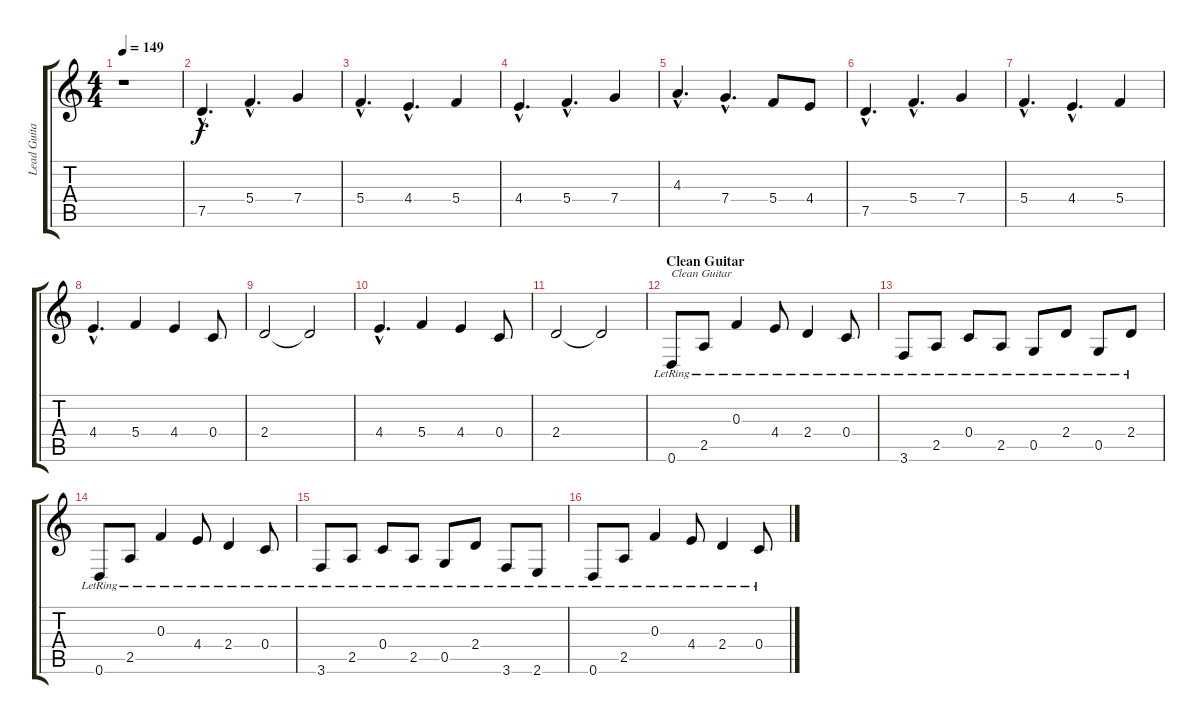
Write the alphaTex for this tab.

\track ("Lead Guitar" "Lead Guita") {instrument distortionguitar}
\staff {score tabs}
\tuning (D4 A3 F3 C3 G2 D2) {hide}
\ts (4 4)
\tempo 149
\clef g2
\ks c
r.1{dy f instrument distortionguitar} |
7.5{hac}.4{d instrument distortionguitar} 5.4{hac}.4{d} 7.4.4 |
5.4{hac}.4{d} 4.4{hac}.4{d} 5.4.4 |
4.4{hac}.4{d} 5.4{hac}.4{d} 7.4.4 |
4.3{hac}.4{d} 7.4{hac}.4{d} 5.4.8 4.4.8 |
7.5{hac}.4{d} 5.4{hac}.4{d} 7.4.4 |
5.4{hac}.4{d} 4.4{hac}.4{d} 5.4.4 |
4.4{hac}.4{d} 5.4.4 4.4.4 0.4.8 |
2.4.2 2.4{t}.2 |
4.4{hac}.4{d} 5.4.4 4.4.4 0.4.8 |
2.4.2 2.4{t}.2 |
\section ("" "Clean Guitar")
0.6{lr}.8{txt "Clean Guitar" volume 13 instrument electricguitarclean} 2.5{lr}.8 0.3{lr}.4 4.4{lr}.8 2.4{lr}.4 0.4{lr}.8 |
3.6{lr}.8 2.5{lr}.8 0.4{lr}.8 2.5{lr}.8 0.5{lr}.8 2.4{lr}.8 0.5{lr}.8 2.4{lr}.8 |
0.6{lr}.8 2.5{lr}.8 0.3{lr}.4 4.4{lr}.8 2.4{lr}.4 0.4{lr}.8 |
3.6{lr}.8 2.5{lr}.8 0.4{lr}.8 2.5{lr}.8 0.5{lr}.8 2.4{lr}.8 3.6{lr}.8 2.6{lr}.8 |
0.6{lr}.8 2.5{lr}.8 0.3{lr}.4 4.4{lr}.8 2.4{lr}.4 0.4{lr}.8
